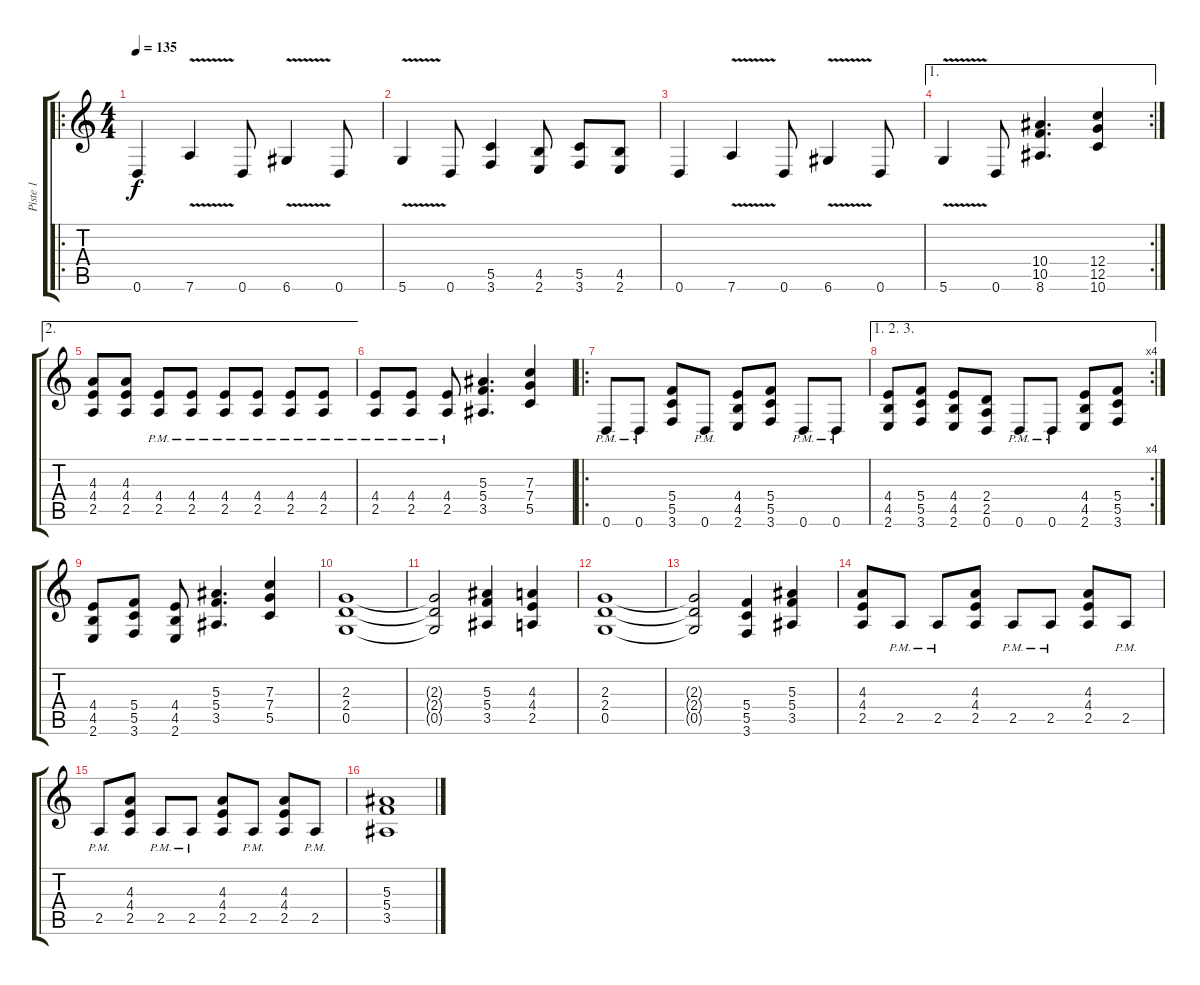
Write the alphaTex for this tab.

\track ("Piste 1" "Piste 1") {instrument overdrivenguitar}
\staff {score tabs}
\tuning (D4 A3 F3 C3 G2 D2) {hide}
\ro
\ts (4 4)
\tempo 135
\clef g2
\ks c
0.6.4{dy f} 7.6{v}.4 0.6.8 6.6{v}.4 0.6.8 |
5.6{v}.4 0.6.8 (5.5 3.6).4 (4.5 2.6).8 (5.5 3.6).8 (4.5 2.6).8 |
0.6.4 7.6{v}.4 0.6.8 6.6{v}.4 0.6.8 |
\ae 1
\rc 2
5.6{v}.4 0.6.8 (10.4 10.5 8.6).4{d} (12.4 12.5 10.6).4 |
\ae 2
(4.3 4.4 2.5).8 (4.3 4.4 2.5).8 (4.4{pm} 2.5{pm}).8 (4.4{pm} 2.5{pm}).8 (4.4{pm} 2.5{pm}).8 (4.4{pm} 2.5{pm}).8 (4.4{pm} 2.5{pm}).8 (4.4{pm} 2.5{pm}).8 |
(4.4{pm} 2.5{pm}).8 (4.4{pm} 2.5{pm}).8 (4.4{pm} 2.5{pm}).8 (5.3 5.4 3.5).4{d} (7.3 7.4 5.5).4 |
\ro
0.6{pm}.8 0.6{pm}.8 (5.4 5.5 3.6).8 0.6{pm}.8 (4.4 4.5 2.6).8 (5.4 5.5 3.6).8 0.6{pm}.8 0.6{pm}.8 |
\ae (1 2 3)
\rc 4
(4.4 4.5 2.6).8 (5.4 5.5 3.6).8 (4.4 4.5 2.6).8 (2.4 2.5 0.6).8 0.6{pm}.8 0.6{pm}.8 (4.4 4.5 2.6).8 (5.4 5.5 3.6).8 |
(4.4 4.5 2.6).8 (5.4 5.5 3.6).8 (4.4 4.5 2.6).8 (5.3 5.4 3.5).4{d} (7.3 7.4 5.5).4 |
(2.3 2.4 0.5).1 |
(2.3{t} 2.4{t} 0.5{t}).2 (5.3 5.4 3.5).4 (4.3 4.4 2.5).4 |
(2.3 2.4 0.5).1 |
(2.3{t} 2.4{t} 0.5{t}).2 (5.4 5.5 3.6).4 (5.3 5.4 3.5).4 |
(4.3 4.4 2.5).8 2.5{pm}.8 2.5{pm}.8 (4.3 4.4 2.5).8 2.5{pm}.8 2.5{pm}.8 (4.3 4.4 2.5).8 2.5{pm}.8 |
2.5{pm}.8 (4.3 4.4 2.5).8 2.5{pm}.8 2.5{pm}.8 (4.3 4.4 2.5).8 2.5{pm}.8 (4.3 4.4 2.5).8 2.5{pm}.8 |
(5.3 5.4 3.5).1
